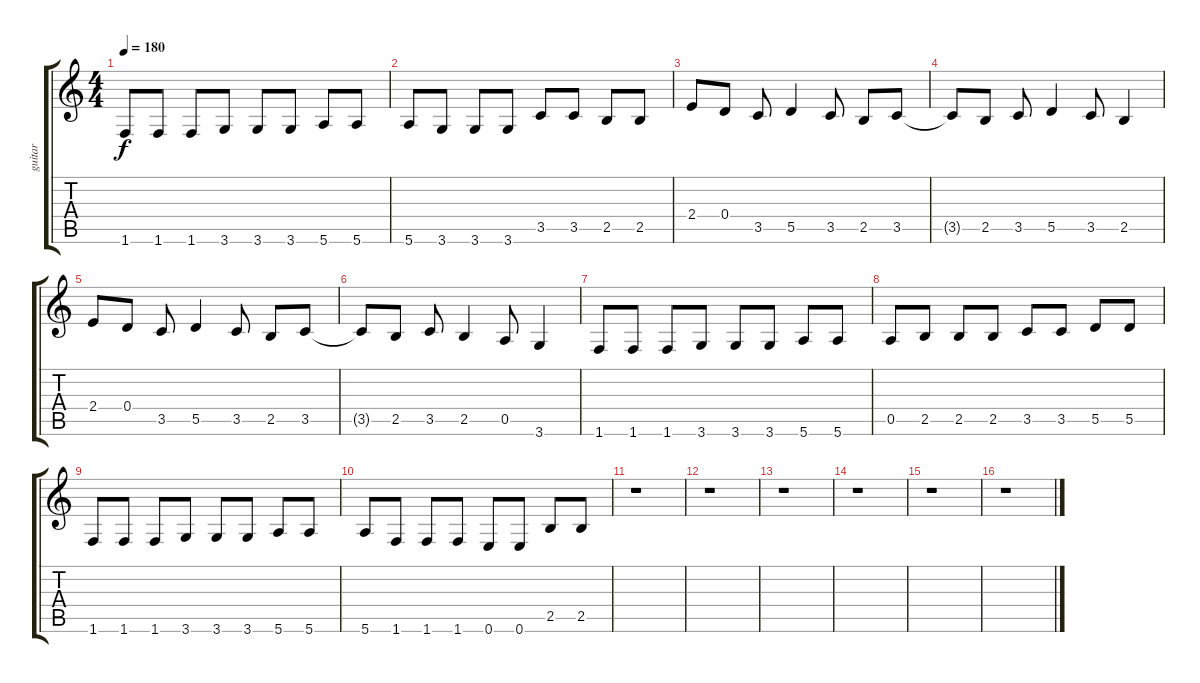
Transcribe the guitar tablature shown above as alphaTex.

\track ("guitar" "guitar") {instrument distortionguitar}
\staff {score tabs}
\tuning (E4 B3 G3 D3 A2 E2) {hide}
\ts (4 4)
\tempo 180
\clef g2
\ks c
1.6.8{dy f} 1.6.8 1.6.8 3.6.8 3.6.8 3.6.8 5.6.8 5.6.8 |
5.6.8 3.6.8 3.6.8 3.6.8 3.5.8 3.5.8 2.5.8 2.5.8 |
2.4.8 0.4.8 3.5.8 5.5.4 3.5.8 2.5.8 3.5.8 |
3.5{t}.8 2.5.8 3.5.8 5.5.4 3.5.8 2.5.4 |
2.4.8 0.4.8 3.5.8 5.5.4 3.5.8 2.5.8 3.5.8 |
3.5{t}.8 2.5.8 3.5.8 2.5.4 0.5.8 3.6.4 |
1.6.8 1.6.8 1.6.8 3.6.8 3.6.8 3.6.8 5.6.8 5.6.8 |
0.5.8 2.5.8 2.5.8 2.5.8 3.5.8 3.5.8 5.5.8 5.5.8 |
1.6.8 1.6.8 1.6.8 3.6.8 3.6.8 3.6.8 5.6.8 5.6.8 |
5.6.8 1.6.8 1.6.8 1.6.8 0.6.8 0.6.8 2.5.8 2.5.8 |
r.1 |
r.1 |
r.1 |
r.1 |
r.1 |
r.1
